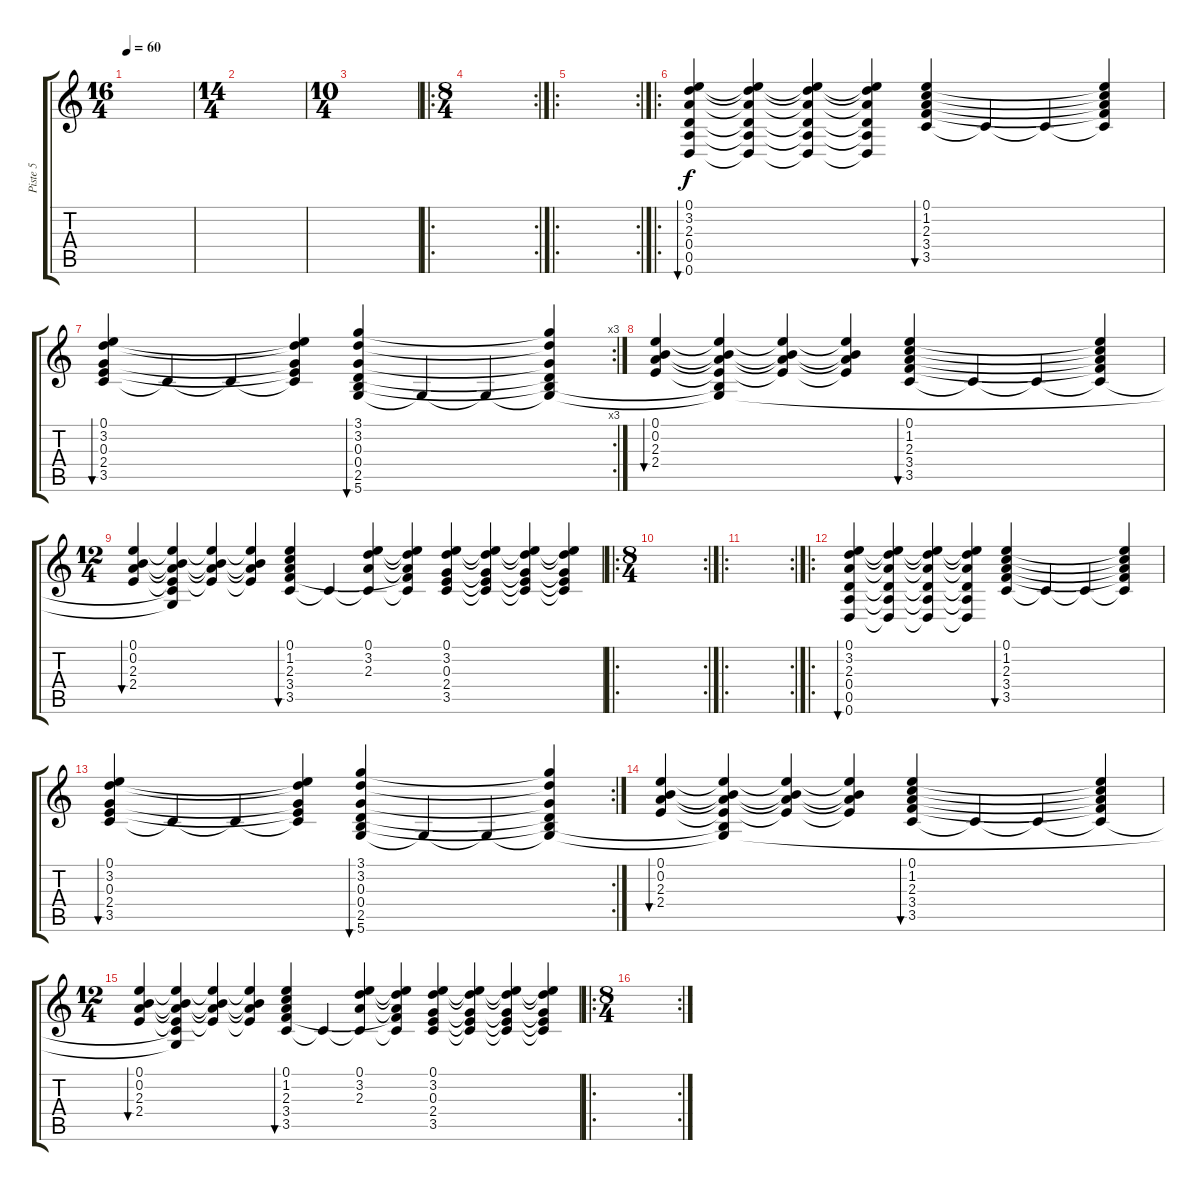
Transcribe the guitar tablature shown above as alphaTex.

\track ("Piste 5" "Piste 5") {instrument electricguitarclean}
\staff {score tabs}
\tuning (E4 B3 G3 D3 A2 D2) {hide}
\ts (16 4)
\tempo 60
\clef g2
\ks c
|
\ts (14 4)
|
\ts (10 4)
|
\ro
\rc 2
\ts (8 4)
|
\ro
\rc 2
|
\ro
(0.1 3.2 2.3 0.4 0.5 0.6).4{bu 120} (0.1{t} 3.2{t} 2.3{t} 0.4{t} 0.5{t} 0.6{t}).4 (0.1{t} 3.2{t} 2.3{t} 0.4{t} 0.5{t} 0.6{t}).4 (0.1{t} 3.2{t} 2.3{t} 0.4{t} 0.5{t} 0.6{t}).4 (0.1 1.2 2.3 3.4 3.5).4{bu 120} 3.5{t}.4 3.5{t}.4 (0.1{t} 1.2{t} 2.3{t} 3.4{t} 3.5{t}).4 |
\rc 3
(0.1 3.2 0.3 2.4 3.5).4{bu 120} 3.5{t}.4 3.5{t}.4 (0.1{t} 3.2{t} 0.3{t} 2.4{t} 3.5{t}).4 (3.1 3.2 0.3 0.4 2.5 5.6).4{bu 120} 5.6{t}.4 5.6{t}.4 (3.1{t} 3.2{t} 0.3{t} 0.4{t} 2.5{t} 5.6{t}).4 |
(0.1 0.2 2.3 2.4).4{bu 120} (0.1{t} 0.2{t} 2.3{t} 2.4{t} 2.5{t} 5.6{t}).4 (0.1{t} 0.2{t} 2.3{t} 2.4{t}).4 (0.1{t} 0.2{t} 2.3{t} 2.4{t}).4 (0.1 1.2 2.3 3.4 3.5).4{bu 120} 3.5{t}.4 3.5{t}.4 (0.1{t} 1.2{t} 2.3{t} 3.4{t} 3.5{t}).4 |
\ts (12 4)
(0.1 0.2 2.3 2.4).4{bu 120} (0.1{t} 0.2{t} 2.3{t} 2.4{t} 3.5{t} 5.6{t}).4 (0.1{t} 0.2{t} 2.3{t} 2.4{t}).4 (0.1{t} 0.2{t} 2.3{t} 2.4{t}).4 (0.1 1.2 2.3 3.4 3.5).4{bu 120} 3.5{t}.4 (0.1 3.2 2.3 3.5{t}).4 (0.1{t} 3.2{t} 2.3{t} 3.4{t} 3.5{t}).4 (0.1 3.2 0.3 2.4 3.5).4 (0.1{t} 3.2{t} 0.3{t} 2.4{t} 3.5{t}).4 (0.1{t} 3.2{t} 0.3{t} 2.4{t} 3.5{t}).4 (0.1{t} 3.2{t} 0.3{t} 2.4{t} 3.5{t}).4 |
\ro
\rc 2
\ts (8 4)
|
\ro
\rc 2
|
\ro
(0.1 3.2 2.3 0.4 0.5 0.6).4{bu 120} (0.1{t} 3.2{t} 2.3{t} 0.4{t} 0.5{t} 0.6{t}).4 (0.1{t} 3.2{t} 2.3{t} 0.4{t} 0.5{t} 0.6{t}).4 (0.1{t} 3.2{t} 2.3{t} 0.4{t} 0.5{t} 0.6{t}).4 (0.1 1.2 2.3 3.4 3.5).4{bu 120} 3.5{t}.4 3.5{t}.4 (0.1{t} 1.2{t} 2.3{t} 3.4{t} 3.5{t}).4 |
\rc 2
(0.1 3.2 0.3 2.4 3.5).4{bu 120} 3.5{t}.4 3.5{t}.4 (0.1{t} 3.2{t} 0.3{t} 2.4{t} 3.5{t}).4 (3.1 3.2 0.3 0.4 2.5 5.6).4{bu 120} 5.6{t}.4 5.6{t}.4 (3.1{t} 3.2{t} 0.3{t} 0.4{t} 2.5{t} 5.6{t}).4 |
(0.1 0.2 2.3 2.4).4{bu 120} (0.1{t} 0.2{t} 2.3{t} 2.4{t} 2.5{t} 5.6{t}).4 (0.1{t} 0.2{t} 2.3{t} 2.4{t}).4 (0.1{t} 0.2{t} 2.3{t} 2.4{t}).4 (0.1 1.2 2.3 3.4 3.5).4{bu 120} 3.5{t}.4 3.5{t}.4 (0.1{t} 1.2{t} 2.3{t} 3.4{t} 3.5{t}).4 |
\ts (12 4)
(0.1 0.2 2.3 2.4).4{bu 120} (0.1{t} 0.2{t} 2.3{t} 2.4{t} 3.5{t} 5.6{t}).4 (0.1{t} 0.2{t} 2.3{t} 2.4{t}).4 (0.1{t} 0.2{t} 2.3{t} 2.4{t}).4 (0.1 1.2 2.3 3.4 3.5).4{bu 120} 3.5{t}.4 (0.1 3.2 2.3 3.5{t}).4 (0.1{t} 3.2{t} 2.3{t} 3.4{t} 3.5{t}).4 (0.1 3.2 0.3 2.4 3.5).4 (0.1{t} 3.2{t} 0.3{t} 2.4{t} 3.5{t}).4 (0.1{t} 3.2{t} 0.3{t} 2.4{t} 3.5{t}).4 (0.1{t} 3.2{t} 0.3{t} 2.4{t} 3.5{t}).4 |
\ro
\rc 2
\ts (8 4)
